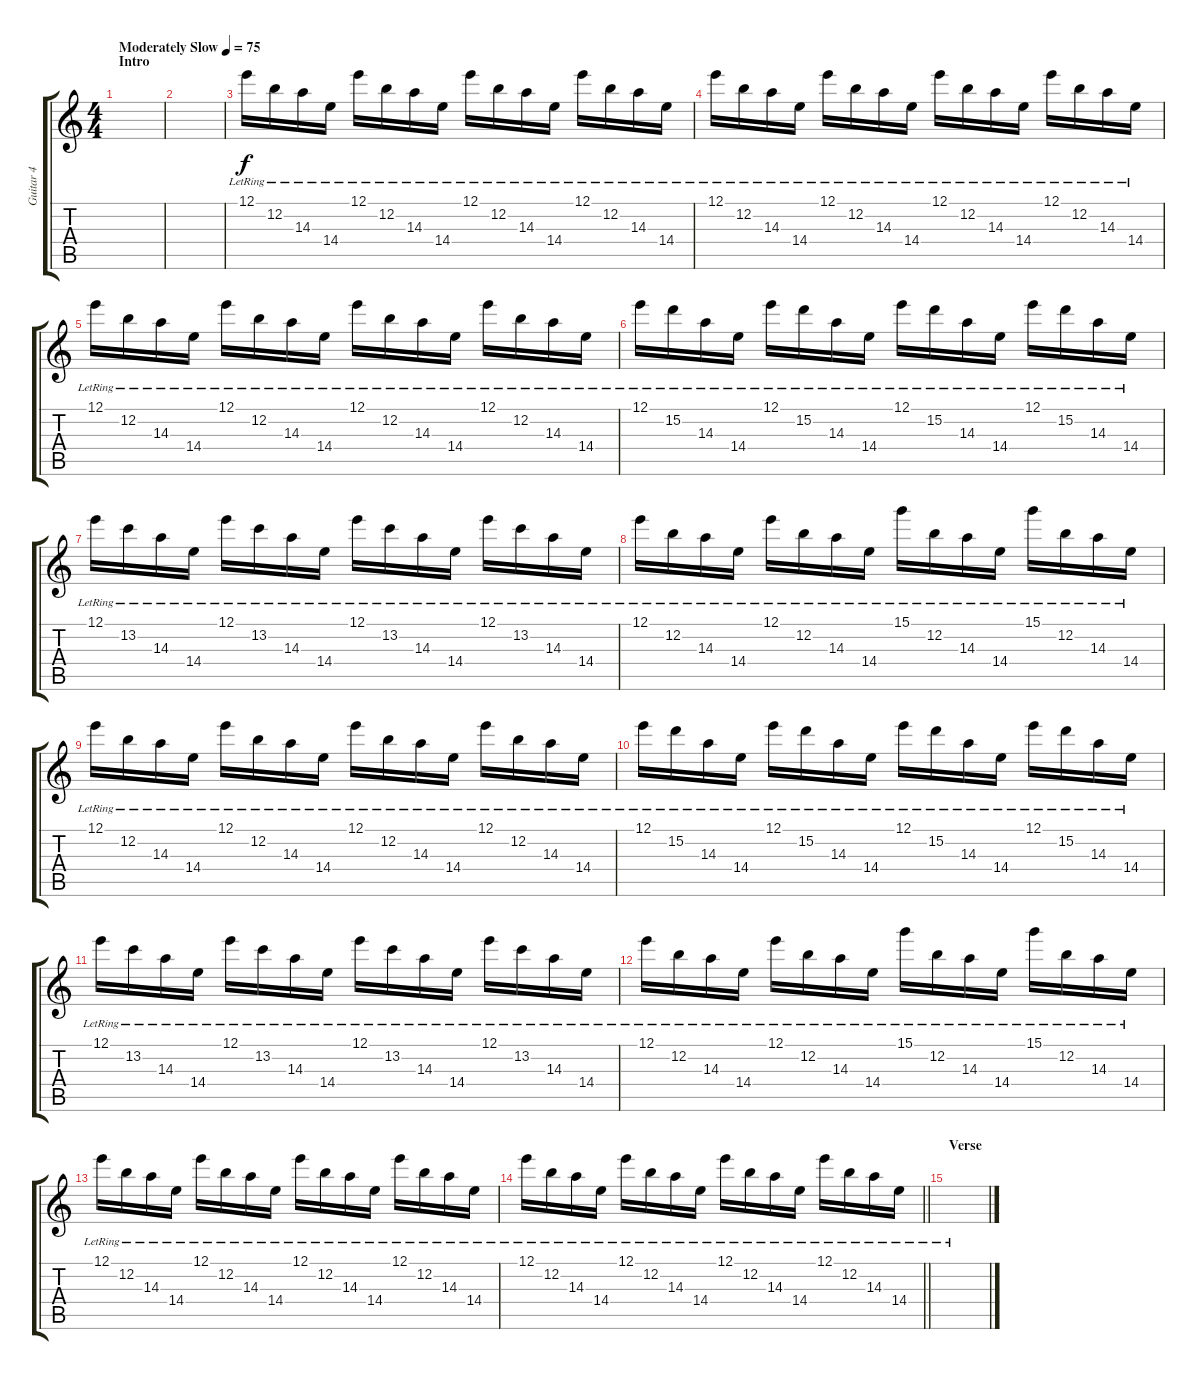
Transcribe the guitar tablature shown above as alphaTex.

\track ("Guitar 4" "Guitar 4") {instrument electricguitarjazz}
\staff {score tabs}
\tuning (E4 B3 G3 D3 A2 E2) {hide}
\ts (4 4)
\section ("" "Intro")
\tempo (75 "Moderately Slow")
\clef g2
\ks c
|
|
12.1{lr}.16 12.2{lr}.16 14.3{lr}.16 14.4{lr}.16 12.1{lr}.16 12.2{lr}.16 14.3{lr}.16 14.4{lr}.16 12.1{lr}.16 12.2{lr}.16 14.3{lr}.16 14.4{lr}.16 12.1{lr}.16 12.2{lr}.16 14.3{lr}.16 14.4{lr}.16 |
12.1{lr}.16 12.2{lr}.16 14.3{lr}.16 14.4{lr}.16 12.1{lr}.16 12.2{lr}.16 14.3{lr}.16 14.4{lr}.16 12.1{lr}.16 12.2{lr}.16 14.3{lr}.16 14.4{lr}.16 12.1{lr}.16 12.2{lr}.16 14.3{lr}.16 14.4{lr}.16 |
12.1{lr}.16 12.2{lr}.16 14.3{lr}.16 14.4{lr}.16 12.1{lr}.16 12.2{lr}.16 14.3{lr}.16 14.4{lr}.16 12.1{lr}.16 12.2{lr}.16 14.3{lr}.16 14.4{lr}.16 12.1{lr}.16 12.2{lr}.16 14.3{lr}.16 14.4{lr}.16 |
12.1{lr}.16 15.2{lr}.16 14.3{lr}.16 14.4{lr}.16 12.1{lr}.16 15.2{lr}.16 14.3{lr}.16 14.4{lr}.16 12.1{lr}.16 15.2{lr}.16 14.3{lr}.16 14.4{lr}.16 12.1{lr}.16 15.2{lr}.16 14.3{lr}.16 14.4{lr}.16 |
12.1{lr}.16 13.2{lr}.16 14.3{lr}.16 14.4{lr}.16 12.1{lr}.16 13.2{lr}.16 14.3{lr}.16 14.4{lr}.16 12.1{lr}.16 13.2{lr}.16 14.3{lr}.16 14.4{lr}.16 12.1{lr}.16 13.2{lr}.16 14.3{lr}.16 14.4{lr}.16 |
12.1{lr}.16 12.2{lr}.16 14.3{lr}.16 14.4{lr}.16 12.1{lr}.16 12.2{lr}.16 14.3{lr}.16 14.4{lr}.16 15.1{lr}.16 12.2{lr}.16 14.3{lr}.16 14.4{lr}.16 15.1{lr}.16 12.2{lr}.16 14.3{lr}.16 14.4{lr}.16 |
12.1{lr}.16 12.2{lr}.16 14.3{lr}.16 14.4{lr}.16 12.1{lr}.16 12.2{lr}.16 14.3{lr}.16 14.4{lr}.16 12.1{lr}.16 12.2{lr}.16 14.3{lr}.16 14.4{lr}.16 12.1{lr}.16 12.2{lr}.16 14.3{lr}.16 14.4{lr}.16 |
12.1{lr}.16 15.2{lr}.16 14.3{lr}.16 14.4{lr}.16 12.1{lr}.16 15.2{lr}.16 14.3{lr}.16 14.4{lr}.16 12.1{lr}.16 15.2{lr}.16 14.3{lr}.16 14.4{lr}.16 12.1{lr}.16 15.2{lr}.16 14.3{lr}.16 14.4{lr}.16 |
12.1{lr}.16 13.2{lr}.16 14.3{lr}.16 14.4{lr}.16 12.1{lr}.16 13.2{lr}.16 14.3{lr}.16 14.4{lr}.16 12.1{lr}.16 13.2{lr}.16 14.3{lr}.16 14.4{lr}.16 12.1{lr}.16 13.2{lr}.16 14.3{lr}.16 14.4{lr}.16 |
12.1{lr}.16 12.2{lr}.16 14.3{lr}.16 14.4{lr}.16 12.1{lr}.16 12.2{lr}.16 14.3{lr}.16 14.4{lr}.16 15.1{lr}.16 12.2{lr}.16 14.3{lr}.16 14.4{lr}.16 15.1{lr}.16 12.2{lr}.16 14.3{lr}.16 14.4{lr}.16 |
12.1{lr}.16 12.2{lr}.16 14.3{lr}.16 14.4{lr}.16 12.1{lr}.16 12.2{lr}.16 14.3{lr}.16 14.4{lr}.16 12.1{lr}.16 12.2{lr}.16 14.3{lr}.16 14.4{lr}.16 12.1{lr}.16 12.2{lr}.16 14.3{lr}.16 14.4{lr}.16 |
\barLineRight lightlight
12.1{lr}.16 12.2{lr}.16 14.3{lr}.16 14.4{lr}.16 12.1{lr}.16 12.2{lr}.16 14.3{lr}.16 14.4{lr}.16 12.1{lr}.16 12.2{lr}.16 14.3{lr}.16 14.4{lr}.16 12.1{lr}.16 12.2{lr}.16 14.3{lr}.16 14.4{lr}.16 |
\section ("" "Verse")
